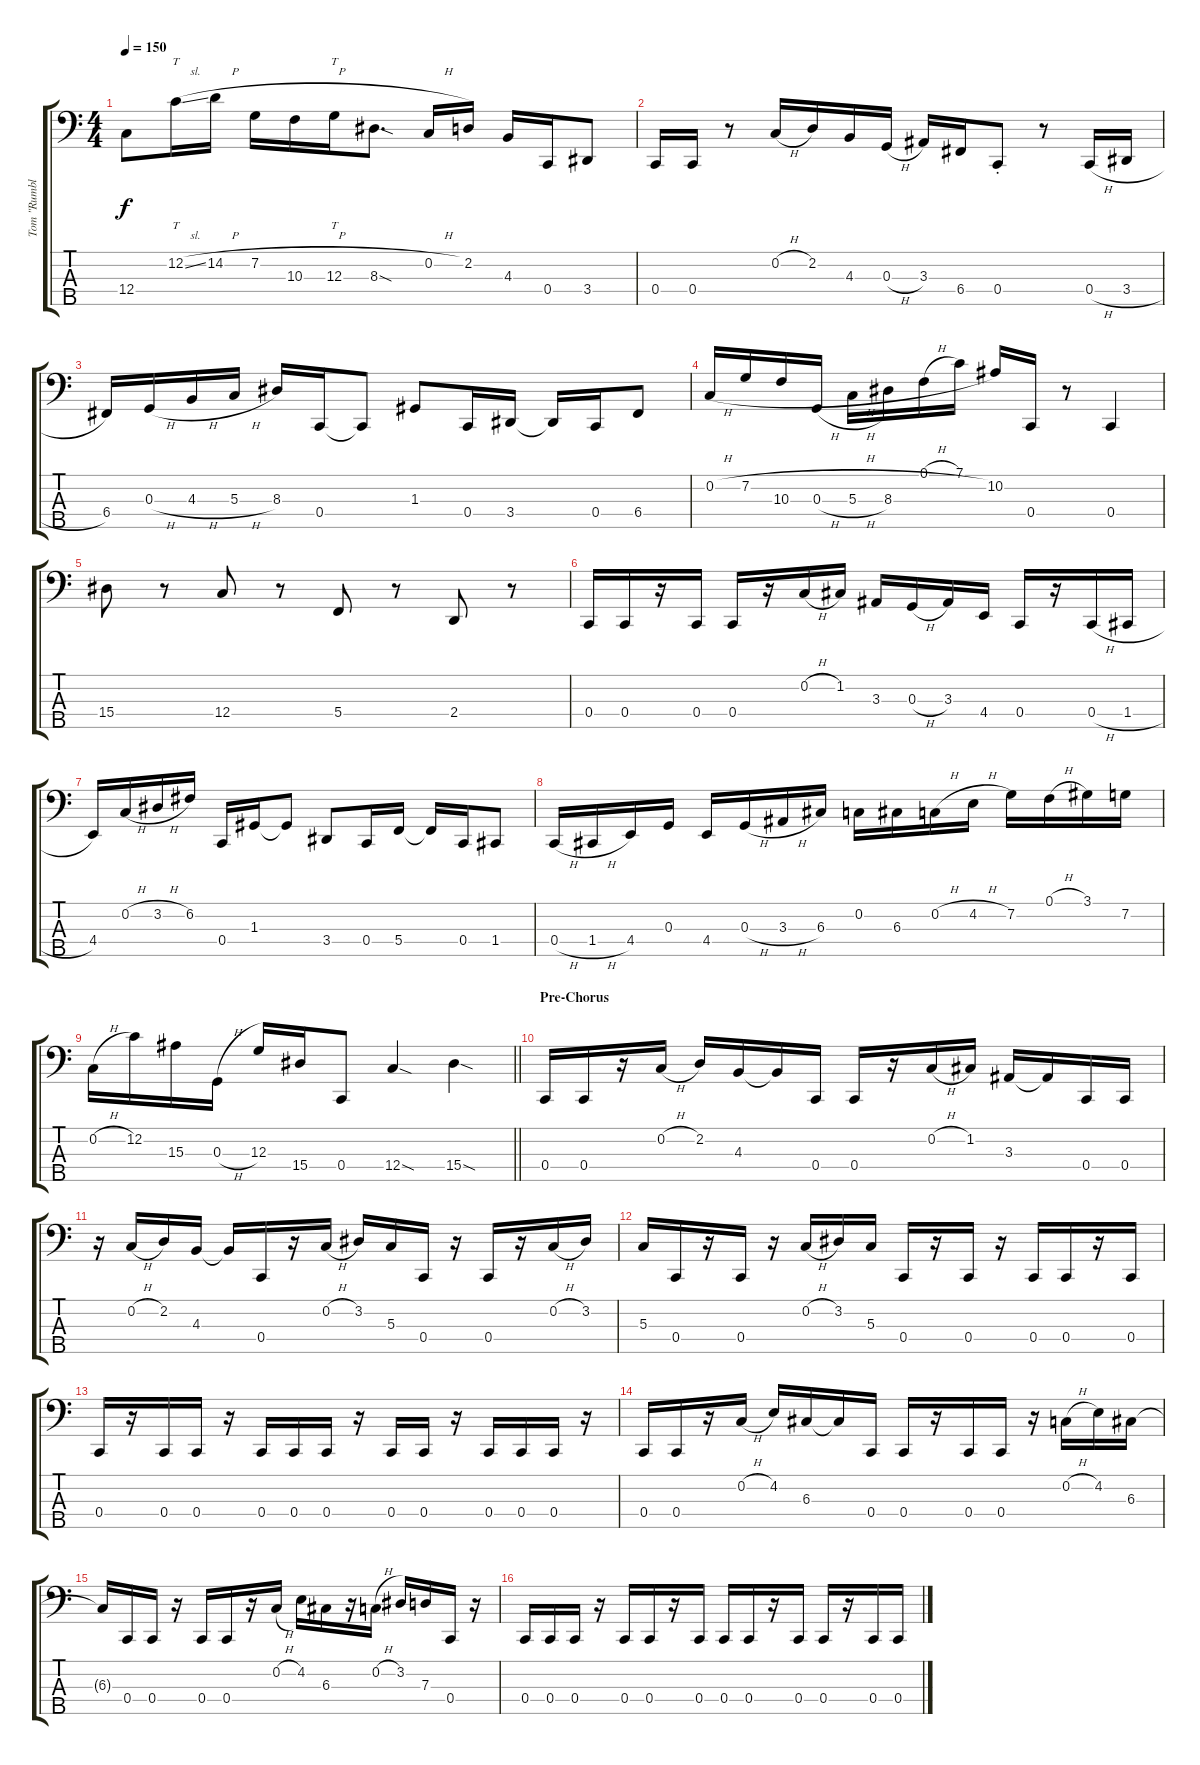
\track ("Tom \"Rumble from Down Under\" Murphy" "Tom \"Rumbl") {instrument electricbassfinger}
\staff {score tabs}
\tuning (F2 C2 G1 C1 G0) {hide}
\ts (4 4)
\tempo 150
\clef f4
\ks c
12.4{t}.8{dy f} 12.2{sl}.16{tt} 14.2{h}.16 7.2{h}.16 10.3.16 12.3.16{tt} 8.3{sod}.8{d} 0.2{h}.16 2.2.16 4.3.16 0.4.16 3.4.8 |
0.4.16 0.4.16 r.8 0.2{h}.16 2.2.16 4.3.16 0.3{h}.16 3.3.16 6.4.16 0.4{st}.8 r.8 0.4{h}.16 3.4{h}.16 |
6.4.16 0.3{h}.16 4.3{h}.16 5.3{h}.16 8.3.16 0.4.16 0.4{t}.8 1.3.8 0.4.16 3.4.16 3.4{t}.16 0.4.16 6.4.8 |
0.2{h}.16 7.2{h}.16 10.3.16 0.3{h}.16 5.3{h}.16 8.3.16 0.1{h}.16 7.1.16 10.2.16 0.4.16 r.8 0.4.4 |
15.4.8 r.8 12.4.8 r.8 5.4.8 r.8 2.4.8 r.8 |
0.4.16 0.4.16 r.16 0.4.16 0.4.16 r.16 0.2{h}.16 1.2.16 3.3.16 0.3{h}.16 3.3.16 4.4.16 0.4.16 r.16 0.4{h}.16 1.4{h}.16 |
4.4.16 0.2{h}.16 3.2{h}.16 6.2.16 0.4.16 1.3.16 1.3{t}.8 3.4.8 0.4.16 5.4.16 5.4{t}.16 0.4.16 1.4.8 |
0.4{h}.16 1.4{h}.16 4.4.16 0.3.16 4.4.16 0.3{h}.16 3.3{h}.16 6.3.16 0.2.16 6.3.16 0.2{h}.16 4.2{h}.16 7.2.16 0.1{h}.16 3.1.16 7.2.16 |
\barLineRight lightlight
0.2{h}.16 12.2.16 15.3.16 0.3{h}.16 12.3.16 15.4.16 0.4.8 12.4{sod}.4 15.4{sod}.4 |
\section ("" "Pre-Chorus")
0.4.16 0.4.16 r.16 0.2{h}.16 2.2.16 4.3.16 4.3{t}.16 0.4.16 0.4.16 r.16 0.2{h}.16 1.2.16 3.3.16 3.3{t}.16 0.4.16 0.4.16 |
r.16 0.2{h}.16 2.2.16 4.3.16 4.3{t}.16 0.4.16 r.16 0.2{h}.16 3.2.16 5.3.16 0.4.16 r.16 0.4.16 r.16 0.2{h}.16 3.2.16 |
5.3.16 0.4.16 r.16 0.4.16 r.16 0.2{h}.16 3.2.16 5.3.16 0.4.16 r.16 0.4.16 r.16 0.4.16 0.4.16 r.16 0.4.16 |
0.4.16 r.16 0.4.16 0.4.16 r.16 0.4.16 0.4.16 0.4.16 r.16 0.4.16 0.4.16 r.16 0.4.16 0.4.16 0.4.16 r.16 |
0.4.16 0.4.16 r.16 0.2{h}.16 4.2.16 6.3.16 6.3{t}.16 0.4.16 0.4.16 r.16 0.4.16 0.4.16 r.16 0.2{h}.16 4.2.16 6.3.16 |
6.3{t}.16 0.4.16 0.4.16 r.16 0.4.16 0.4.16 r.16 0.2{h}.16 4.2.16 6.3.16 r.16 0.2{h}.16 3.2.16 7.3.16 0.4.16 r.16 |
0.4.16 0.4.16 0.4.16 r.16 0.4.16 0.4.16 r.16 0.4.16 0.4.16 0.4.16 r.16 0.4.16 0.4.16 r.16 0.4.16 0.4.16
